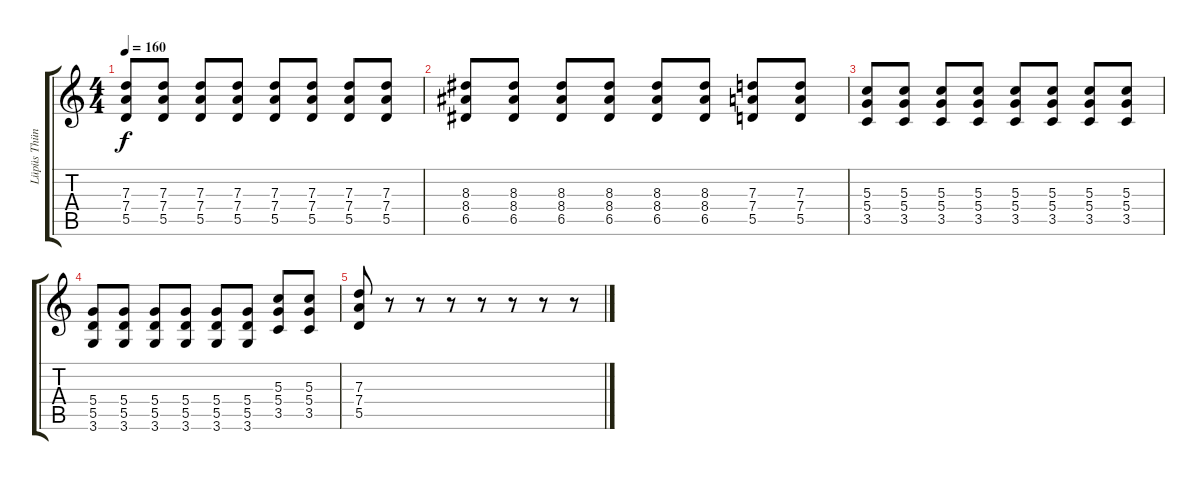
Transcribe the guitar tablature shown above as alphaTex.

\track ("Lüpüs Thünder" "Lüpüs Thün") {instrument overdrivenguitar}
\staff {score tabs}
\tuning (E4 B3 G3 D3 A2 E2) {hide}
\ts (4 4)
\tempo 160
\clef g2
\ks c
(7.3 7.4 5.5).8{dy f} (7.3 7.4 5.5).8 (7.3 7.4 5.5).8 (7.3 7.4 5.5).8 (7.3 7.4 5.5).8 (7.3 7.4 5.5).8 (7.3 7.4 5.5).8 (7.3 7.4 5.5).8 |
(8.3 8.4 6.5).8 (8.3 8.4 6.5).8 (8.3 8.4 6.5).8 (8.3 8.4 6.5).8 (8.3 8.4 6.5).8 (8.3 8.4 6.5).8 (7.3 7.4 5.5).8 (7.3 7.4 5.5).8 |
(5.3 5.4 3.5).8 (5.3 5.4 3.5).8 (5.3 5.4 3.5).8 (5.3 5.4 3.5).8 (5.3 5.4 3.5).8 (5.3 5.4 3.5).8 (5.3 5.4 3.5).8 (5.3 5.4 3.5).8 |
(5.4 5.5 3.6).8 (5.4 5.5 3.6).8 (5.4 5.5 3.6).8 (5.4 5.5 3.6).8 (5.4 5.5 3.6).8 (5.4 5.5 3.6).8 (5.3 5.4 3.5).8 (5.3 5.4 3.5).8 |
(7.3 7.4 5.5).8 r.8 r.8 r.8 r.8 r.8 r.8 r.8
